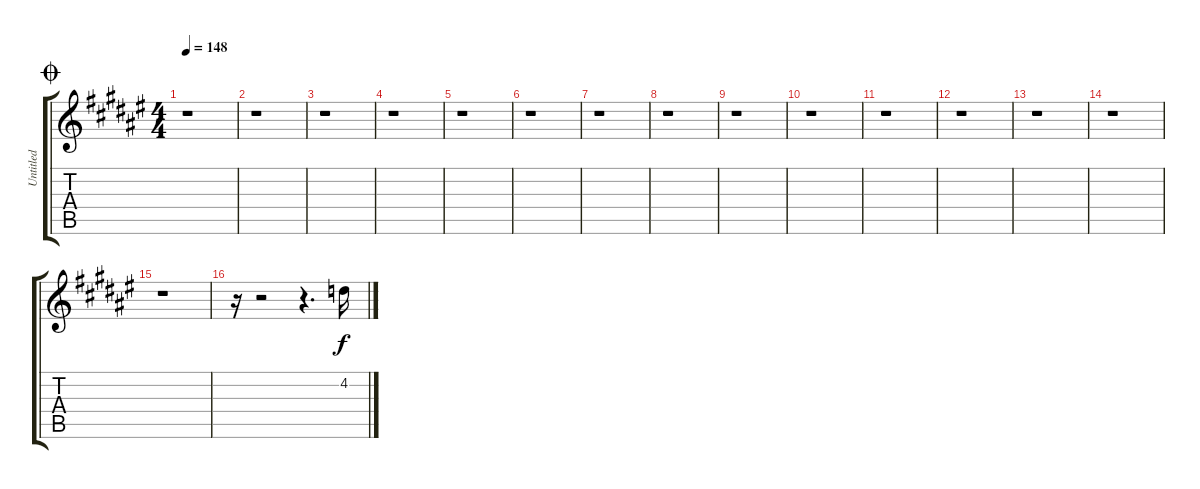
\track ("Untitled" "Untitled") {instrument distortionguitar}
\staff {score tabs}
\tuning (Eb4 Bb3 Gb3 Db3 Ab2 Eb2) {hide}
\ts (4 4)
\jump coda
\tempo 148
\clef g2
\ks f#
r.1{dy f} |
\ks d#minor
r.1 |
r.1 |
r.1 |
r.1 |
r.1 |
r.1 |
r.1 |
r.1 |
r.1 |
r.1 |
r.1 |
r.1 |
r.1 |
r.1 |
r.16 r.2 r.4{d} 4.2{h}.16
